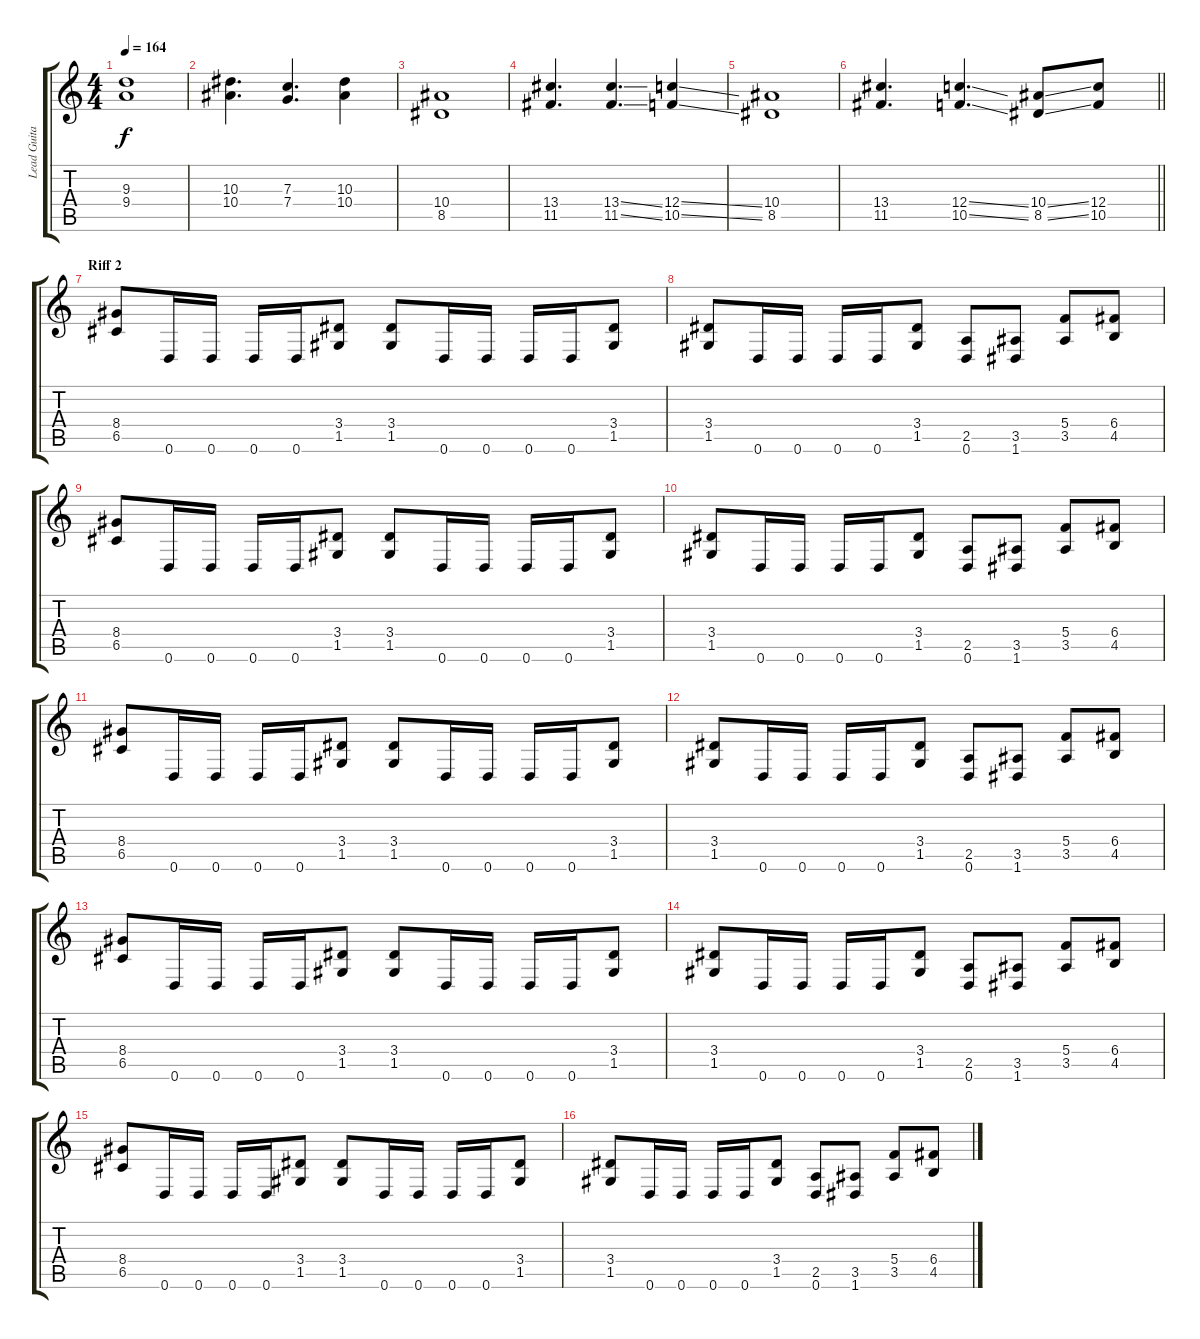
\track ("Lead Guitar" "Lead Guita") {instrument distortionguitar}
\staff {score tabs}
\tuning (D4 A3 F3 C3 G2 D2) {hide}
\ts (4 4)
\tempo 164
\clef g2
\ks c
(9.3 9.4).1{dy f} |
(10.3 10.4).4{d} (7.3 7.4).4{d} (10.3 10.4).4 |
(10.4 8.5).1 |
(13.4 11.5).4{d} (13.4{ss} 11.5{ss}).4{d} (12.4{ss} 10.5{ss}).4 |
(10.4 8.5).1 |
\barLineRight lightlight
(13.4 11.5).4{d} (12.4{ss} 10.5{ss}).4{d} (10.4{ss} 8.5{ss}).8 (12.4 10.5).8 |
\section ("" "Riff 2")
(8.4 6.5).8 0.6.16 0.6.16 0.6.16 0.6.16 (3.4 1.5).8 (3.4 1.5).8 0.6.16 0.6.16 0.6.16 0.6.16 (3.4 1.5).8 |
(3.4 1.5).8 0.6.16 0.6.16 0.6.16 0.6.16 (3.4 1.5).8 (2.5 0.6).8 (3.5 1.6).8 (5.4 3.5).8 (6.4 4.5).8 |
(8.4 6.5).8 0.6.16 0.6.16 0.6.16 0.6.16 (3.4 1.5).8 (3.4 1.5).8 0.6.16 0.6.16 0.6.16 0.6.16 (3.4 1.5).8 |
(3.4 1.5).8 0.6.16 0.6.16 0.6.16 0.6.16 (3.4 1.5).8 (2.5 0.6).8 (3.5 1.6).8 (5.4 3.5).8 (6.4 4.5).8 |
(8.4 6.5).8 0.6.16 0.6.16 0.6.16 0.6.16 (3.4 1.5).8 (3.4 1.5).8 0.6.16 0.6.16 0.6.16 0.6.16 (3.4 1.5).8 |
(3.4 1.5).8 0.6.16 0.6.16 0.6.16 0.6.16 (3.4 1.5).8 (2.5 0.6).8 (3.5 1.6).8 (5.4 3.5).8 (6.4 4.5).8 |
(8.4 6.5).8 0.6.16 0.6.16 0.6.16 0.6.16 (3.4 1.5).8 (3.4 1.5).8 0.6.16 0.6.16 0.6.16 0.6.16 (3.4 1.5).8 |
(3.4 1.5).8 0.6.16 0.6.16 0.6.16 0.6.16 (3.4 1.5).8 (2.5 0.6).8 (3.5 1.6).8 (5.4 3.5).8 (6.4 4.5).8 |
(8.4 6.5).8 0.6.16 0.6.16 0.6.16 0.6.16 (3.4 1.5).8 (3.4 1.5).8 0.6.16 0.6.16 0.6.16 0.6.16 (3.4 1.5).8 |
(3.4 1.5).8 0.6.16 0.6.16 0.6.16 0.6.16 (3.4 1.5).8 (2.5 0.6).8 (3.5 1.6).8 (5.4 3.5).8 (6.4 4.5).8
